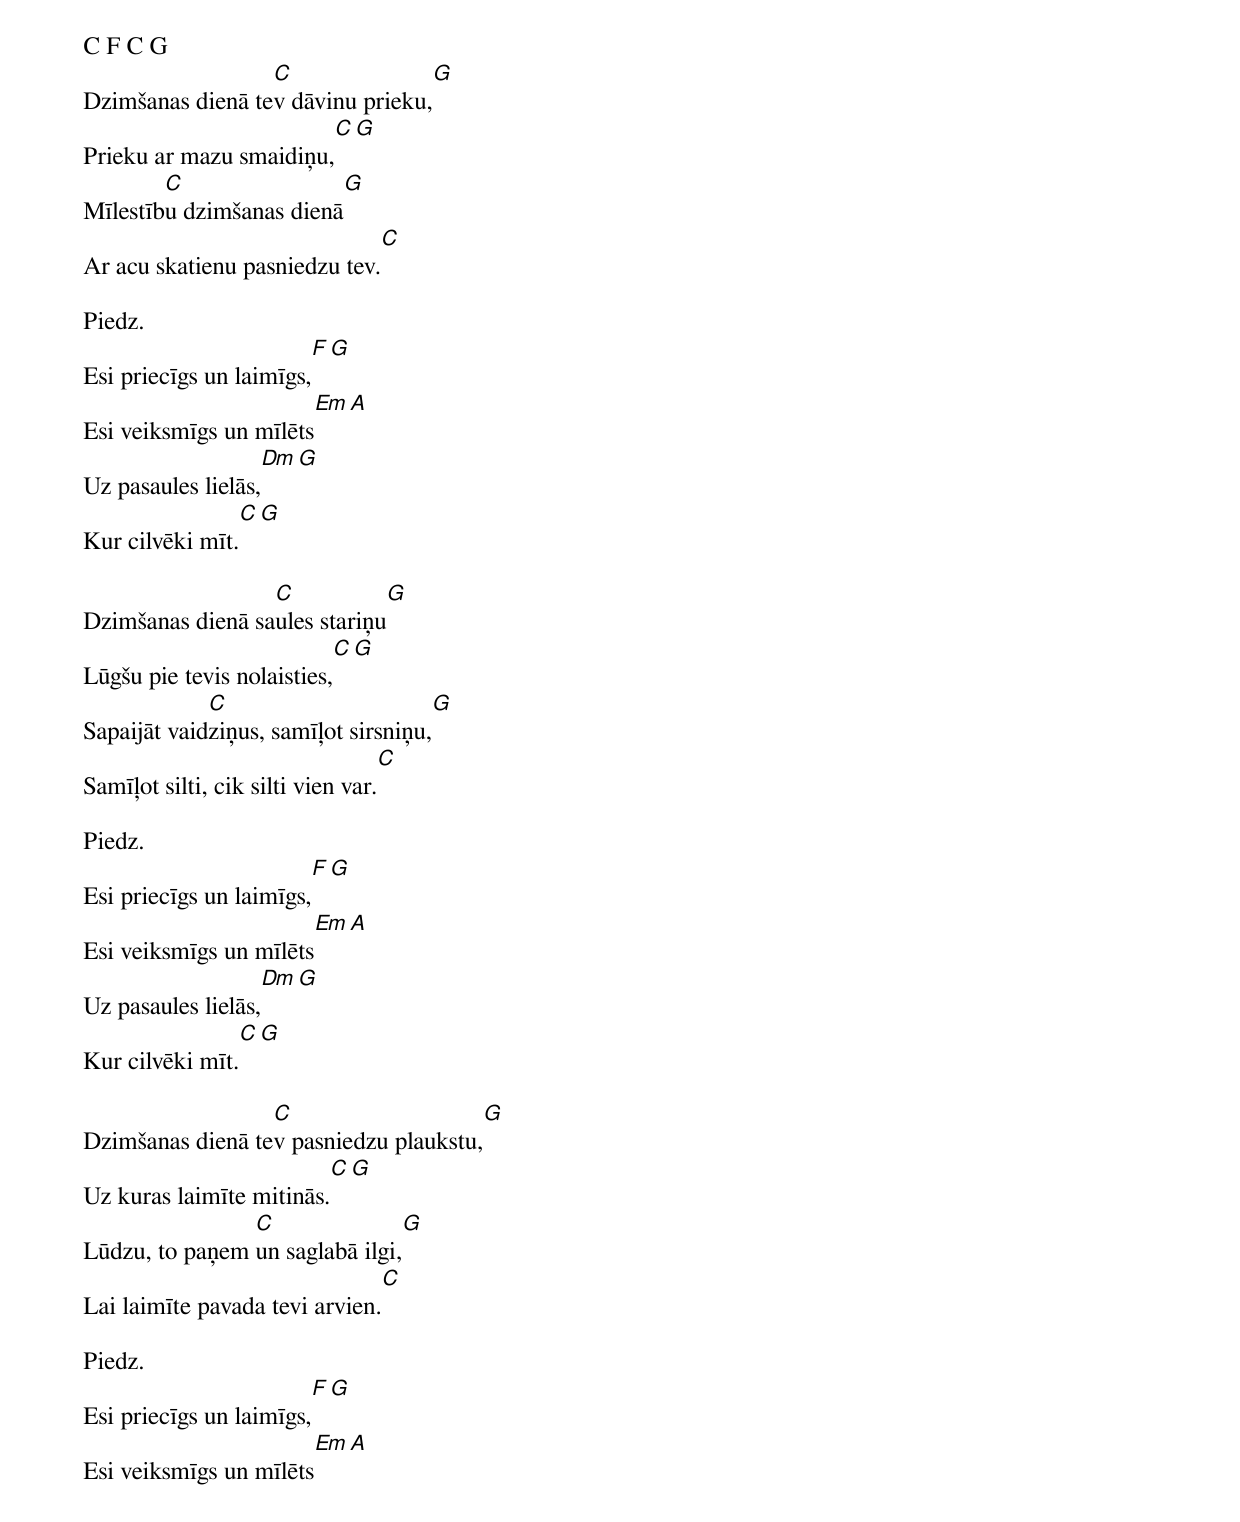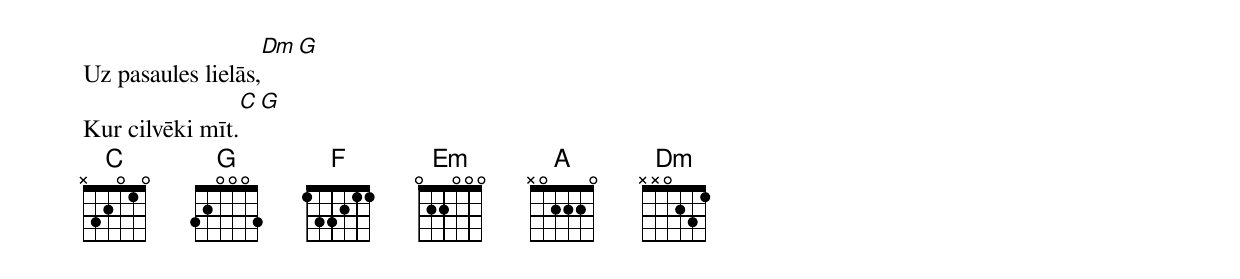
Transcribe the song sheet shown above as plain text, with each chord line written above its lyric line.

C F C G
                  C                         G
Dzimšanas dienā tev dāvinu prieku,
                                   C    G
Prieku ar mazu smaidiņu,
        C                       G
Mīlestību dzimšanas dienā
                                           C
Ar acu skatienu pasniedzu tev.

Piedz.
                        F           G
Esi priecīgs un laimīgs,
                           Em     A
Esi veiksmīgs un mīlēts
                    Dm      G
Uz pasaules lielās,
                 C         G
Kur cilvēki mīt.

                  C                     G
Dzimšanas dienā saules stariņu
                                  C    G
Lūgšu pie tevis nolaisties,
             C                           G
Sapaijāt vaidziņus, samīļot sirsniņu,
                                        C
Samīļot silti, cik silti vien var.

Piedz.
                        F           G
Esi priecīgs un laimīgs,
                           Em     A
Esi veiksmīgs un mīlēts
                    Dm      G
Uz pasaules lielās,
                 C         G
Kur cilvēki mīt.

                  C                              G
Dzimšanas dienā tev pasniedzu plaukstu,
                                 C      G
Uz kuras laimīte mitinās.
                C                            G
Lūdzu, to paņem un saglabā ilgi,
                                     C
Lai laimīte pavada tevi arvien.

Piedz.
                        F           G
Esi priecīgs un laimīgs,
                           Em     A
Esi veiksmīgs un mīlēts
                    Dm      G
Uz pasaules lielās,
                 C         G
Kur cilvēki mīt.
